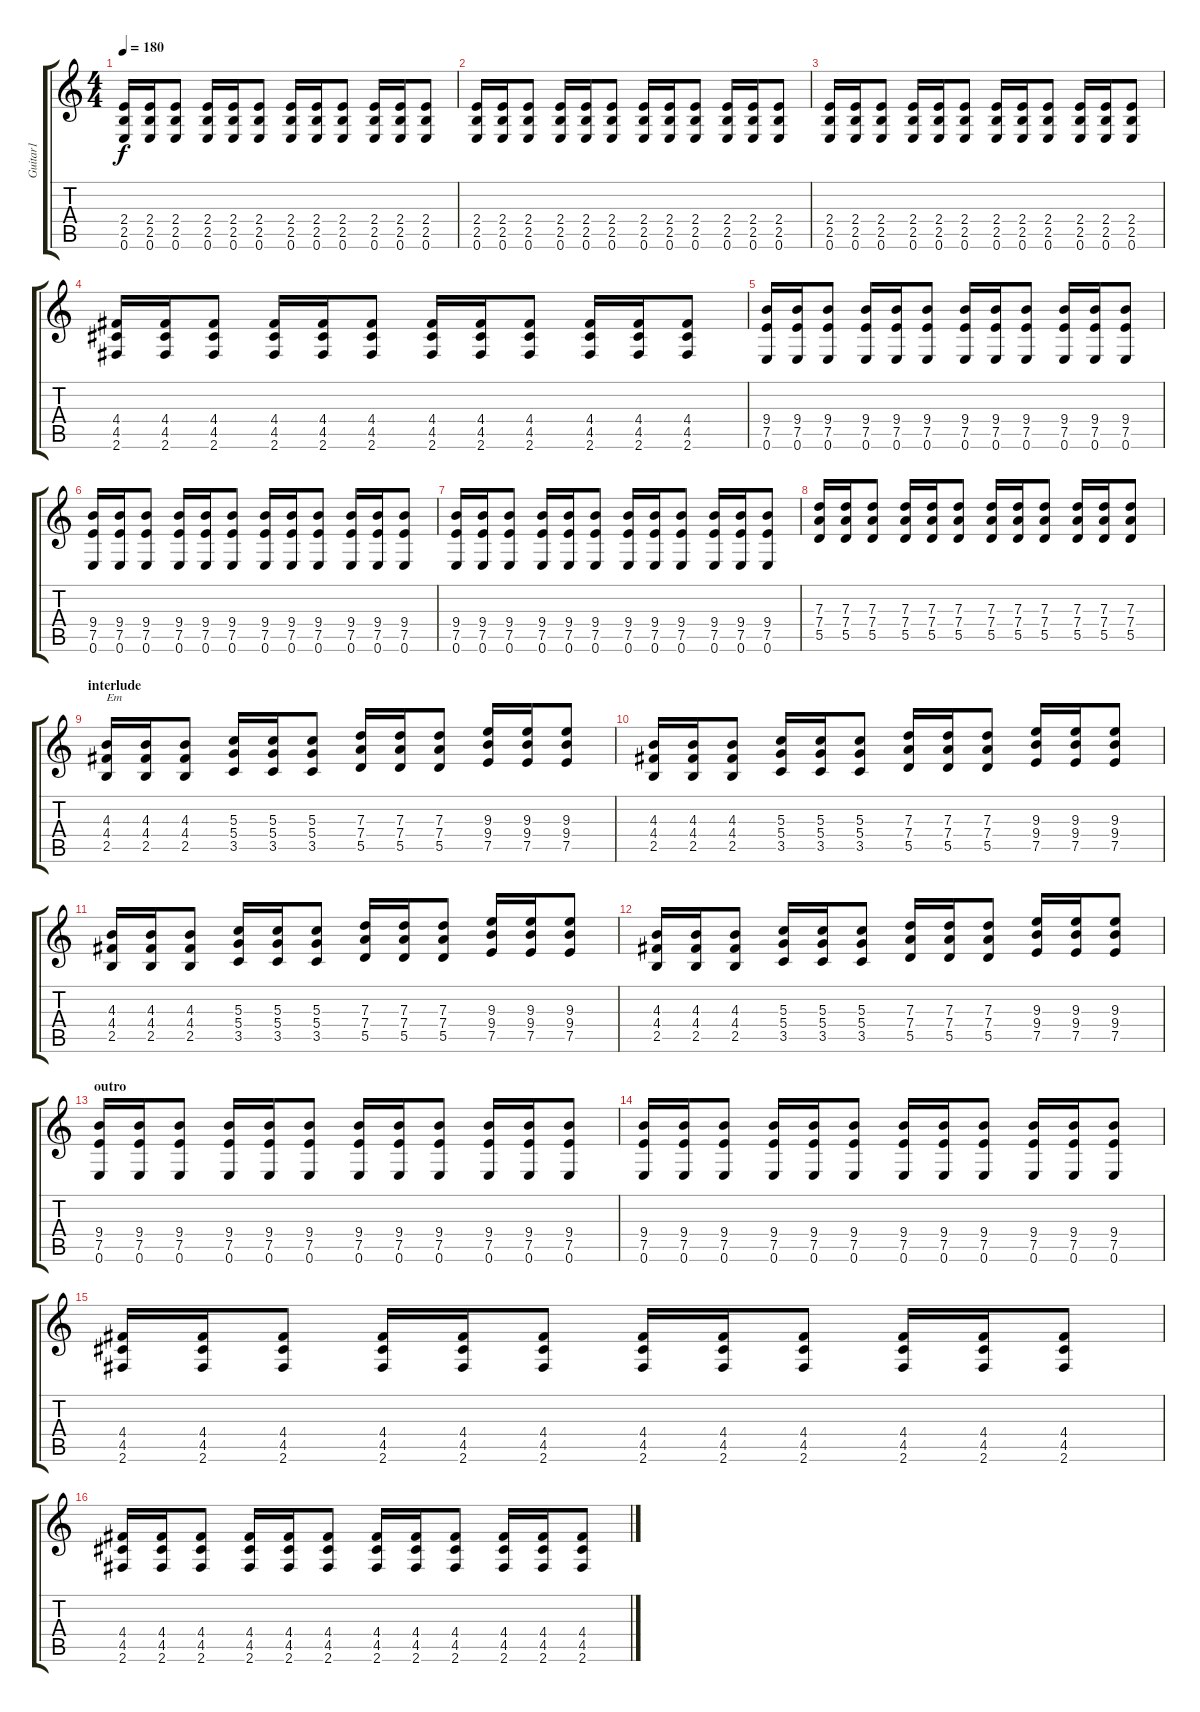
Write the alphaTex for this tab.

\track ("Guitar1" "Guitar1") {instrument overdrivenguitar}
\staff {score tabs}
\tuning (E4 B3 G3 D3 A2 E2) {hide}
\ts (4 4)
\tempo 180
\clef g2
\ks c
(2.4 2.5 0.6).16{dy f} (2.4 2.5 0.6).16 (2.4 2.5 0.6).8 (2.4 2.5 0.6).16 (2.4 2.5 0.6).16 (2.4 2.5 0.6).8 (2.4 2.5 0.6).16 (2.4 2.5 0.6).16 (2.4 2.5 0.6).8 (2.4 2.5 0.6).16 (2.4 2.5 0.6).16 (2.4 2.5 0.6).8 |
(2.4 2.5 0.6).16 (2.4 2.5 0.6).16 (2.4 2.5 0.6).8 (2.4 2.5 0.6).16 (2.4 2.5 0.6).16 (2.4 2.5 0.6).8 (2.4 2.5 0.6).16 (2.4 2.5 0.6).16 (2.4 2.5 0.6).8 (2.4 2.5 0.6).16 (2.4 2.5 0.6).16 (2.4 2.5 0.6).8 |
(2.4 2.5 0.6).16 (2.4 2.5 0.6).16 (2.4 2.5 0.6).8 (2.4 2.5 0.6).16 (2.4 2.5 0.6).16 (2.4 2.5 0.6).8 (2.4 2.5 0.6).16 (2.4 2.5 0.6).16 (2.4 2.5 0.6).8 (2.4 2.5 0.6).16 (2.4 2.5 0.6).16 (2.4 2.5 0.6).8 |
(4.4 4.5 2.6).16 (4.4 4.5 2.6).16 (4.4 4.5 2.6).8 (4.4 4.5 2.6).16 (4.4 4.5 2.6).16 (4.4 4.5 2.6).8 (4.4 4.5 2.6).16 (4.4 4.5 2.6).16 (4.4 4.5 2.6).8 (4.4 4.5 2.6).16 (4.4 4.5 2.6).16 (4.4 4.5 2.6).8 |
(9.4 7.5 0.6).16 (9.4 7.5 0.6).16 (9.4 7.5 0.6).8 (9.4 7.5 0.6).16 (9.4 7.5 0.6).16 (9.4 7.5 0.6).8 (9.4 7.5 0.6).16 (9.4 7.5 0.6).16 (9.4 7.5 0.6).8 (9.4 7.5 0.6).16 (9.4 7.5 0.6).16 (9.4 7.5 0.6).8 |
(9.4 7.5 0.6).16 (9.4 7.5 0.6).16 (9.4 7.5 0.6).8 (9.4 7.5 0.6).16 (9.4 7.5 0.6).16 (9.4 7.5 0.6).8 (9.4 7.5 0.6).16 (9.4 7.5 0.6).16 (9.4 7.5 0.6).8 (9.4 7.5 0.6).16 (9.4 7.5 0.6).16 (9.4 7.5 0.6).8 |
(9.4 7.5 0.6).16 (9.4 7.5 0.6).16 (9.4 7.5 0.6).8 (9.4 7.5 0.6).16 (9.4 7.5 0.6).16 (9.4 7.5 0.6).8 (9.4 7.5 0.6).16 (9.4 7.5 0.6).16 (9.4 7.5 0.6).8 (9.4 7.5 0.6).16 (9.4 7.5 0.6).16 (9.4 7.5 0.6).8 |
(7.3 7.4 5.5).16 (7.3 7.4 5.5).16 (7.3 7.4 5.5).8 (7.3 7.4 5.5).16 (7.3 7.4 5.5).16 (7.3 7.4 5.5).8 (7.3 7.4 5.5).16 (7.3 7.4 5.5).16 (7.3 7.4 5.5).8 (7.3 7.4 5.5).16 (7.3 7.4 5.5).16 (7.3 7.4 5.5).8 |
\section ("" "interlude")
(4.3 4.4 2.5).16{txt "Em"} (4.3 4.4 2.5).16 (4.3 4.4 2.5).8 (5.3 5.4 3.5).16 (5.3 5.4 3.5).16 (5.3 5.4 3.5).8 (7.3 7.4 5.5).16 (7.3 7.4 5.5).16 (7.3 7.4 5.5).8 (9.3 9.4 7.5).16 (9.3 9.4 7.5).16 (9.3 9.4 7.5).8 |
(4.3 4.4 2.5).16 (4.3 4.4 2.5).16 (4.3 4.4 2.5).8 (5.3 5.4 3.5).16 (5.3 5.4 3.5).16 (5.3 5.4 3.5).8 (7.3 7.4 5.5).16 (7.3 7.4 5.5).16 (7.3 7.4 5.5).8 (9.3 9.4 7.5).16 (9.3 9.4 7.5).16 (9.3 9.4 7.5).8 |
(4.3 4.4 2.5).16 (4.3 4.4 2.5).16 (4.3 4.4 2.5).8 (5.3 5.4 3.5).16 (5.3 5.4 3.5).16 (5.3 5.4 3.5).8 (7.3 7.4 5.5).16 (7.3 7.4 5.5).16 (7.3 7.4 5.5).8 (9.3 9.4 7.5).16 (9.3 9.4 7.5).16 (9.3 9.4 7.5).8 |
(4.3 4.4 2.5).16 (4.3 4.4 2.5).16 (4.3 4.4 2.5).8 (5.3 5.4 3.5).16 (5.3 5.4 3.5).16 (5.3 5.4 3.5).8 (7.3 7.4 5.5).16 (7.3 7.4 5.5).16 (7.3 7.4 5.5).8 (9.3 9.4 7.5).16 (9.3 9.4 7.5).16 (9.3 9.4 7.5).8 |
\section ("" "outro")
(9.4 7.5 0.6).16 (9.4 7.5 0.6).16 (9.4 7.5 0.6).8 (9.4 7.5 0.6).16 (9.4 7.5 0.6).16 (9.4 7.5 0.6).8 (9.4 7.5 0.6).16 (9.4 7.5 0.6).16 (9.4 7.5 0.6).8 (9.4 7.5 0.6).16 (9.4 7.5 0.6).16 (9.4 7.5 0.6).8 |
(9.4 7.5 0.6).16 (9.4 7.5 0.6).16 (9.4 7.5 0.6).8 (9.4 7.5 0.6).16 (9.4 7.5 0.6).16 (9.4 7.5 0.6).8 (9.4 7.5 0.6).16 (9.4 7.5 0.6).16 (9.4 7.5 0.6).8 (9.4 7.5 0.6).16 (9.4 7.5 0.6).16 (9.4 7.5 0.6).8 |
(4.4 4.5 2.6).16 (4.4 4.5 2.6).16 (4.4 4.5 2.6).8 (4.4 4.5 2.6).16 (4.4 4.5 2.6).16 (4.4 4.5 2.6).8 (4.4 4.5 2.6).16 (4.4 4.5 2.6).16 (4.4 4.5 2.6).8 (4.4 4.5 2.6).16 (4.4 4.5 2.6).16 (4.4 4.5 2.6).8 |
(4.4 4.5 2.6).16 (4.4 4.5 2.6).16 (4.4 4.5 2.6).8 (4.4 4.5 2.6).16 (4.4 4.5 2.6).16 (4.4 4.5 2.6).8 (4.4 4.5 2.6).16 (4.4 4.5 2.6).16 (4.4 4.5 2.6).8 (4.4 4.5 2.6).16 (4.4 4.5 2.6).16 (4.4 4.5 2.6).8
